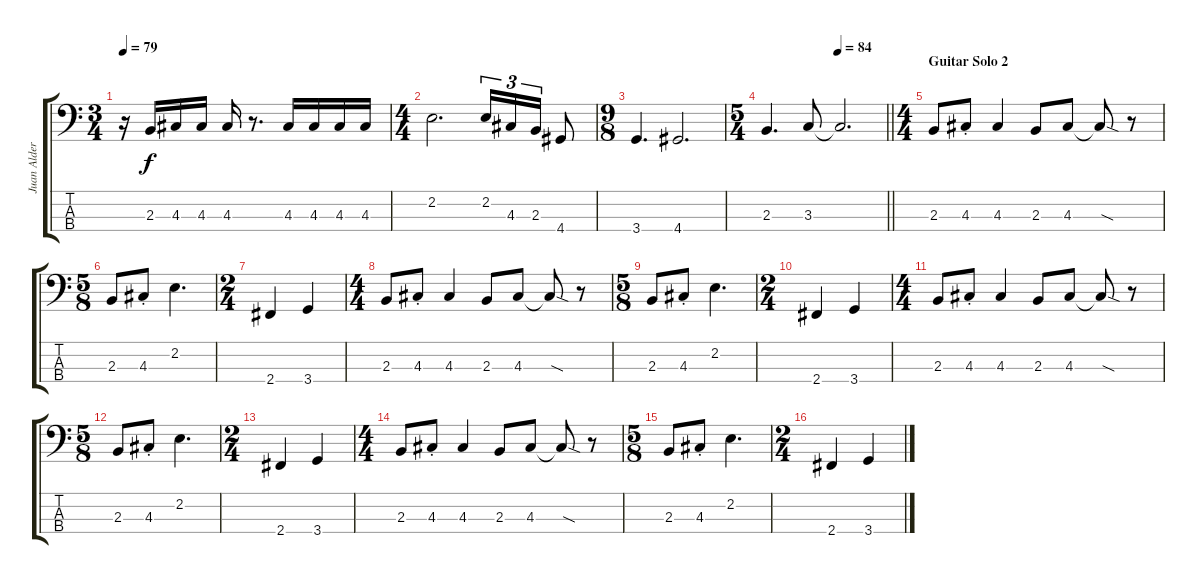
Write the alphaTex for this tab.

\track ("Juan Alderete" "Juan Alder") {instrument electricbassfinger}
\staff {score tabs}
\tuning (G2 D2 A1 E1) {hide}
\ts (3 4)
\tempo 79
\clef f4
\ks c
r.16{dy f} 2.3.16 4.3.16 4.3.16 4.3.16 r.8{d} 4.3.16 4.3.16 4.3.16 4.3.16 |
\ts (4 4)
2.2.2{d} 2.2.16{tu (3 2)} 4.3.16{tu (3 2)} 2.3.16{tu (3 2)} 4.4.8 |
\ts (9 8)
3.4.4{d} 4.4.2{d} |
\ts (5 4)
\tempo (84 0.6)
\barLineRight lightlight
2.3.4{d} 3.3.8 3.3{t}.2{d} |
\ts (4 4)
\section ("" "Guitar Solo 2")
2.3.8 4.3{st}.8 4.3.4 2.3.8 4.3.8 4.3{sod t}.8 r.8 |
\ts (5 8)
2.3.8 4.3{st}.8 2.2.4{d} |
\ts (2 4)
2.4.4 3.4.4 |
\ts (4 4)
2.3.8 4.3{st}.8 4.3.4 2.3.8 4.3.8 4.3{sod t}.8 r.8 |
\ts (5 8)
2.3.8 4.3{st}.8 2.2.4{d} |
\ts (2 4)
2.4.4 3.4.4 |
\ts (4 4)
2.3.8 4.3{st}.8 4.3.4 2.3.8 4.3.8 4.3{sod t}.8 r.8 |
\ts (5 8)
2.3.8 4.3{st}.8 2.2.4{d} |
\ts (2 4)
2.4.4 3.4.4 |
\ts (4 4)
2.3.8 4.3{st}.8 4.3.4 2.3.8 4.3.8 4.3{sod t}.8 r.8 |
\ts (5 8)
2.3.8 4.3{st}.8 2.2.4{d} |
\ts (2 4)
2.4.4 3.4.4
